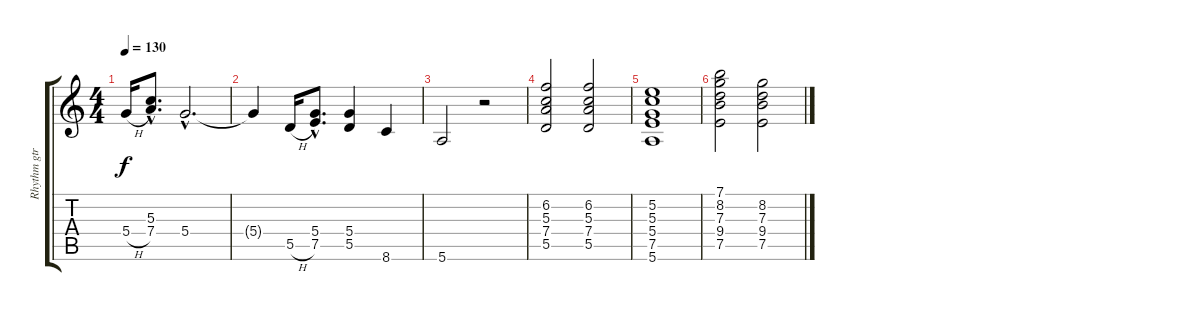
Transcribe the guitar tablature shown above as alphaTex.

\track ("Rhythm gtr." "Rhythm gtr") {instrument electricguitarclean}
\staff {score tabs}
\tuning (E4 B3 G3 D3 A2 E2) {hide}
\ts (4 4)
\tempo 130
\clef g2
\ks c
5.4{h}.16{dy f} (5.3{hac} 7.4{hac}).8{d} 5.4{hac}.2{d} |
5.4{t}.4 5.5{h}.16 (5.4{hac} 7.5{hac}).8{d} (5.4 5.5).4 8.6.4 |
5.6.2 r.2 |
(6.2 5.3 7.4 5.5).2 (6.2 5.3 7.4 5.5).2 |
(5.2 5.3 5.4 7.5 5.6).1 |
(7.1 8.2 7.3 9.4 7.5).2 (8.2 7.3 9.4 7.5).2
